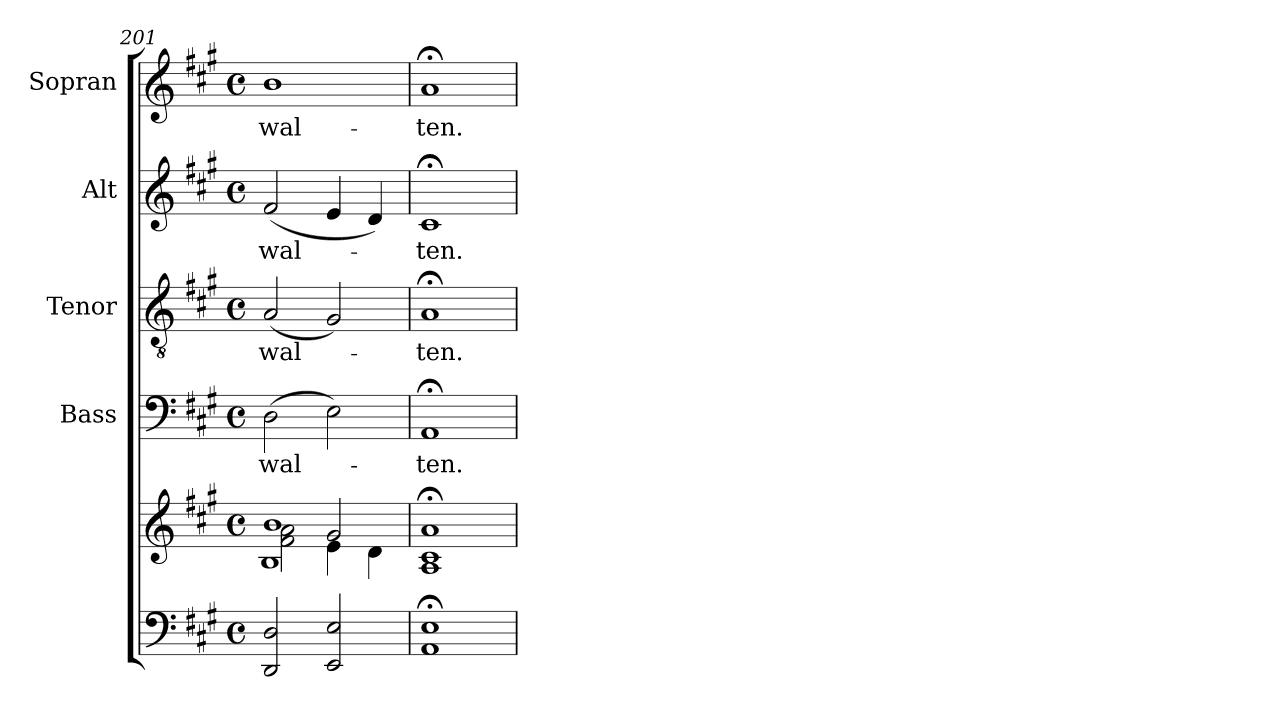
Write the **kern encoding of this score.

**kern	**kern	**kern	**text	**kern	**text	**kern	**text	**kern	**text
*part5	*part5	*part4	*part4	*part3	*part3	*part2	*part2	*part1	*part1
*staff6	*staff5	*staff4	*staff4	*staff3	*staff3	*staff2	*staff2	*staff1	*staff1
*	*	*I"Bass	*	*I"Tenor	*	*I"Alt	*	*I"Sopran	*
*	*	*I'B.	*	*I'T.	*	*I'A.	*	*I'S.	*
*clefF4	*clefG2	*clefF4	*	*clefGv2	*	*clefG2	*	*clefG2	*
*k[f#c#g#]	*k[f#c#g#]	*k[f#c#g#]	*	*k[f#c#g#]	*	*k[f#c#g#]	*	*k[f#c#g#]	*
*A:	*A:	*A:	*	*A:	*	*A:	*	*A:	*
*M4/4	*M4/4	*M4/4	*	*M4/4	*	*M4/4	*	*M4/4	*
*met(c)	*met(c)	*met(c)	*	*met(c)	*	*met(c)	*	*met(c)	*
=201	=201	=201	=201	=201	=201	=201	=201	=201	=201
*	*^	*	*	*	*	*	*	*	*
*	*	*^	*	*	*	*	*	*	*	*
*	*	*	*^	*	*	*	*	*	*	*	*
!	!	!	!	!	!	!LO:LY:b	!	!LO:LY:b	!	!LO:LY:b	!	!LO:LY:b
2DD/ 2D/	1b	2f#\ 2a\	2ryy	1B	(>2D\	wal-	(<2A/	wal-	(<2f#/	wal-	1b	wal-
2EE/ 2E/	.	2g#/	4e\	.	2E\)	.	2G#/)	.	4e/	.	.	.
.	.	.	4d\	.	.	.	.	.	4d/)	.	.	.
*	*	*	*v	*v	*	*	*	*	*	*	*	*
=202	=202	=202	=202	=202	=202	=202	=202	=202	=202	=202	=202
!	!	!	!	!	!LO:LY:b	!	!LO:LY:b	!	!LO:LY:b	!	!LO:LY:b
*	*v	*v	*v	*	*	*	*	*	*	*	*
1AA;< 1E;<	1A;< 1c#;< 1a;<	1AA;<	-ten.	1A;<	-ten.	1c#;<	-ten.	1a;<	-ten.
=	=	=	=	=	=	=	=	=	=
*-	*-	*-	*-	*-	*-	*-	*-	*-	*-
